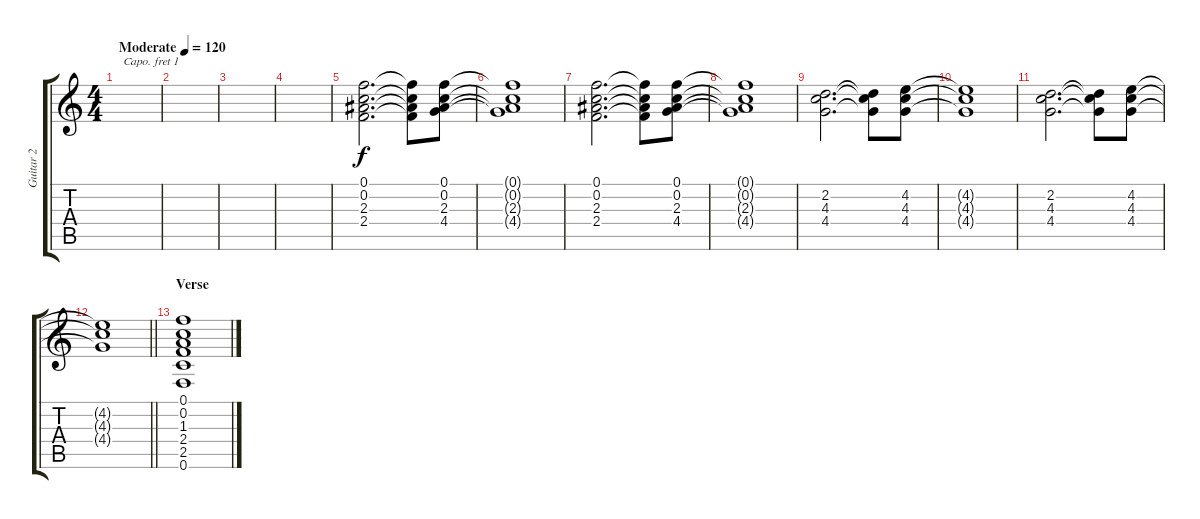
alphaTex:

\track ("Guitar 2" "Guitar 2") {instrument electricguitarclean}
\staff {score tabs}
\capo 1
\tuning (E4 B3 G3 D3 A2 E2) {hide}
\ts (4 4)
\tempo (120 "Moderate")
\clef g2
\ks c
|
|
|
|
(0.1 0.2 2.3 2.4).2{d} (0.1{t} 0.2{t} 2.3{t} 2.4{t}).8 (0.1 0.2 2.3 4.4).8 |
(0.1{t} 0.2{t} 2.3{t} 4.4{t}).1 |
(0.1 0.2 2.3 2.4).2{d} (0.1{t} 0.2{t} 2.3{t} 2.4{t}).8 (0.1 0.2 2.3 4.4).8 |
(0.1{t} 0.2{t} 2.3{t} 4.4{t}).1 |
(2.2 4.3 4.4).2{d} (2.2{t} 4.3{t} 4.4{t}).8 (4.2 4.3 4.4).8 |
(4.2{t} 4.3{t} 4.4{t}).1 |
(2.2 4.3 4.4).2{d} (2.2{t} 4.3{t} 4.4{t}).8 (4.2 4.3 4.4).8 |
\barLineRight lightlight
(4.2{t} 4.3{t} 4.4{t}).1 |
\section ("" "Verse")
(0.1 0.2 1.3 2.4 2.5 0.6).1
